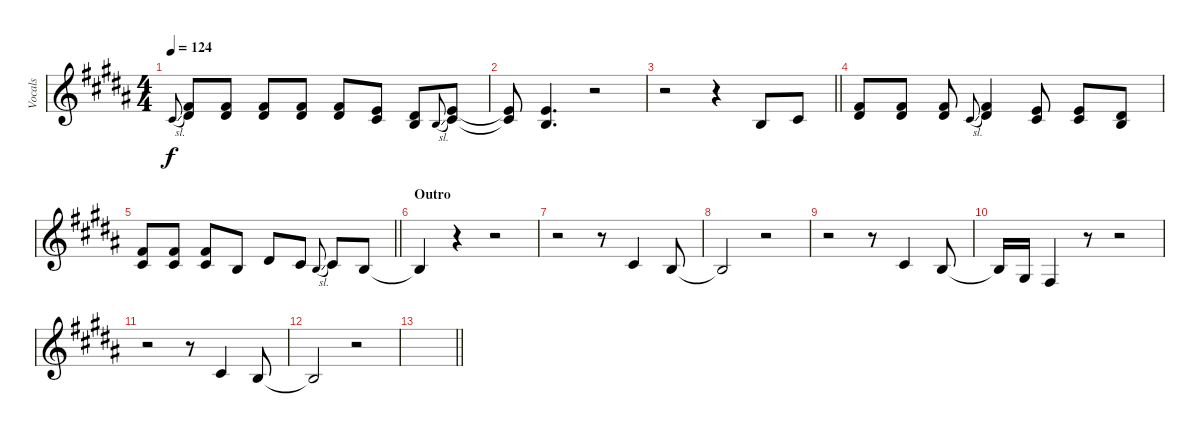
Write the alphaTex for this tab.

\track ("Vocals" "Vocals") {instrument altosax}
\staff {score}
\tuning (E4 B3 G3 D3 A2 E2) {hide}
\ts (4 4)
\tempo 124
\clef g2
\ks b
6.3{sl}.8{gr onbeat dy f} (7.2 8.3).8 (7.2 8.3).8 (7.2 8.3).8 (7.2 8.3).8 (7.2 8.3).8 (5.2 6.3).8 (4.2 4.3).8 4.3{sl}.8{gr onbeat} (5.2 6.3).8 |
(5.2{t} 6.3{t}).8 (5.2 4.3).4{d} r.2 |
\barLineRight lightlight
r.2 r.4 4.3.8 6.3.8 |
(7.2 8.3).8 (7.2 8.3).8 (7.2 8.3).8 6.3{sl}.8{gr onbeat} (7.2 8.3).4 (5.2 6.3).8 (5.2 6.3).8 (4.2 4.3).8 |
\barLineRight lightlight
(7.2 6.3).8 (7.2 6.3).8 (7.2 6.3).8 4.3.8 8.3.8 6.3.8 4.3{sl}.8{gr onbeat} 6.3.8 4.3.8 |
\section ("" "Outro")
4.3{t}.4 r.4 r.2 |
r.2 r.8 6.3.4 4.3.8 |
4.3{t}.2 r.2 |
r.2 r.8 6.3.4 4.3.8 |
4.3{t}.16 1.3.16 4.4.4 r.8 r.2 |
r.2 r.8 6.3.4 4.3.8 |
4.3{t}.2 r.2 |
\barLineRight lightlight
